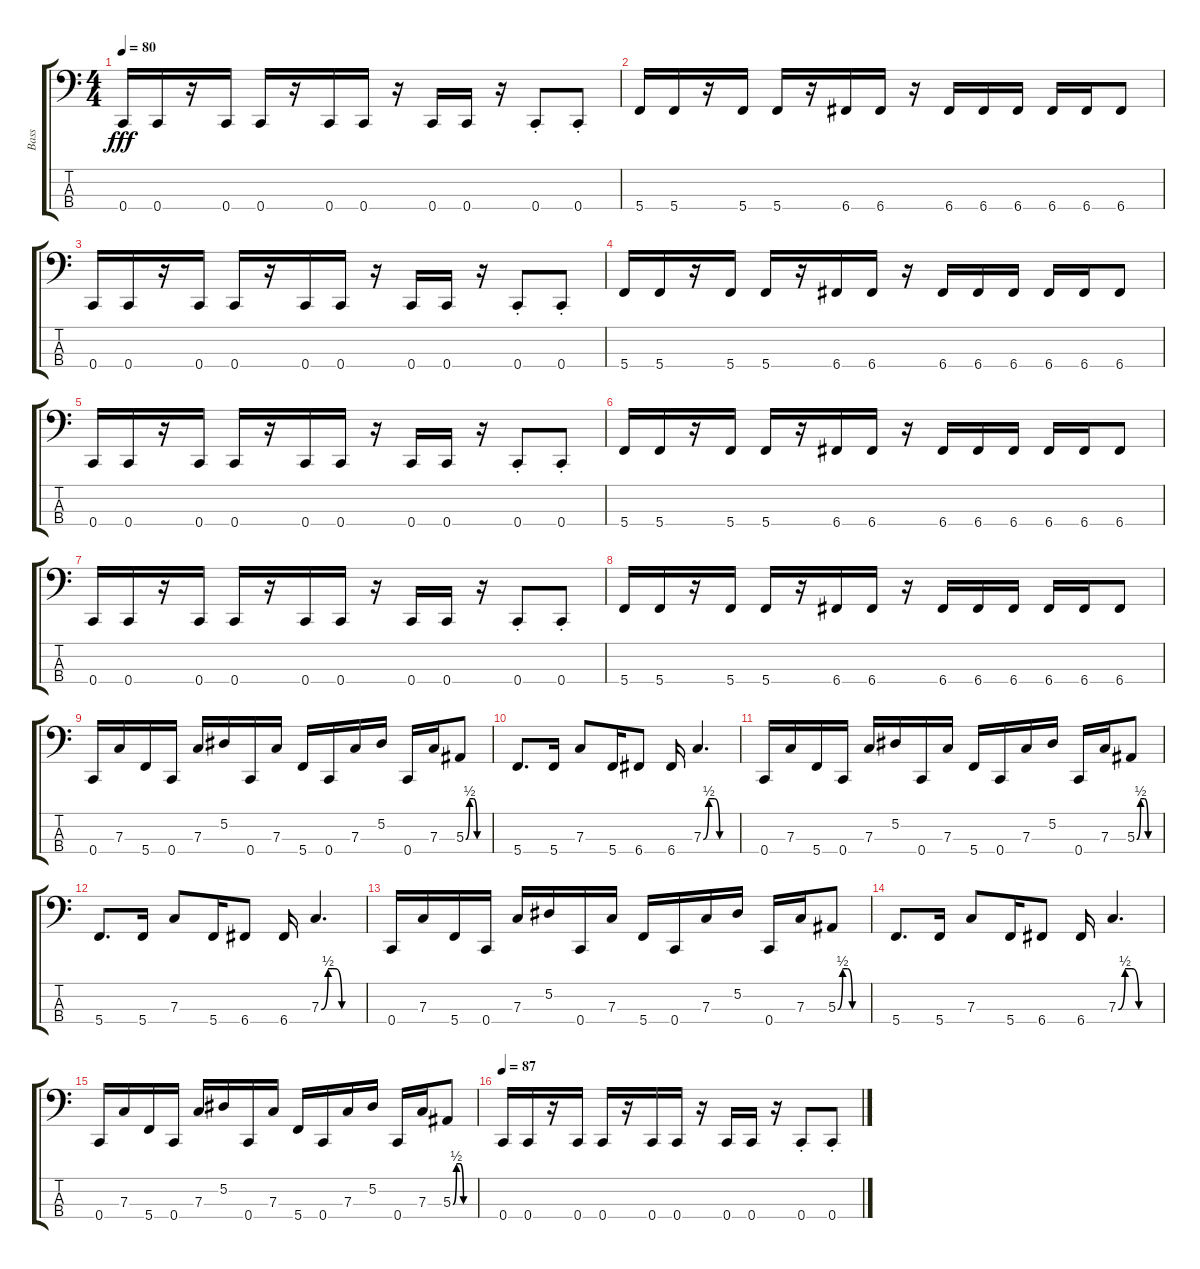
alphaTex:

\track ("Bass" "Bass") {instrument electricbassfinger}
\staff {score tabs}
\tuning (Eb2 Bb1 F1 C1) {hide}
\ts (4 4)
\tempo 80
\clef f4
\ks c
0.4.16{dy fff} 0.4.16 r.16 0.4.16 0.4.16 r.16 0.4.16 0.4.16 r.16 0.4.16 0.4.16 r.16 0.4{st}.8 0.4{st}.8 |
5.4.16 5.4.16 r.16 5.4.16 5.4.16 r.16 6.4.16 6.4.16 r.16 6.4.16 6.4.16 6.4.16 6.4.16 6.4.16 6.4.8 |
0.4.16 0.4.16 r.16 0.4.16 0.4.16 r.16 0.4.16 0.4.16 r.16 0.4.16 0.4.16 r.16 0.4{st}.8 0.4{st}.8 |
5.4.16 5.4.16 r.16 5.4.16 5.4.16 r.16 6.4.16 6.4.16 r.16 6.4.16 6.4.16 6.4.16 6.4.16 6.4.16 6.4.8 |
0.4.16 0.4.16 r.16 0.4.16 0.4.16 r.16 0.4.16 0.4.16 r.16 0.4.16 0.4.16 r.16 0.4{st}.8 0.4{st}.8 |
5.4.16 5.4.16 r.16 5.4.16 5.4.16 r.16 6.4.16 6.4.16 r.16 6.4.16 6.4.16 6.4.16 6.4.16 6.4.16 6.4.8 |
0.4.16 0.4.16 r.16 0.4.16 0.4.16 r.16 0.4.16 0.4.16 r.16 0.4.16 0.4.16 r.16 0.4{st}.8 0.4{st}.8 |
5.4.16 5.4.16 r.16 5.4.16 5.4.16 r.16 6.4.16 6.4.16 r.16 6.4.16 6.4.16 6.4.16 6.4.16 6.4.16 6.4.8 |
0.4.16 7.3.16 5.4.16 0.4.16 7.3.16 5.2.16 0.4.16 7.3.16 5.4.16 0.4.16 7.3.16 5.2.16 0.4.16 7.3.16 5.3{be (custom 0 0 10 2 20 2 30 0 60 0)}.8 |
5.4.8{d} 5.4.16 7.3.8 5.4.16 6.4.8 6.4.16 7.3{be (custom 0 0 10 2 20 2 30 0 60 0)}.4{d} |
0.4.16 7.3.16 5.4.16 0.4.16 7.3.16 5.2.16 0.4.16 7.3.16 5.4.16 0.4.16 7.3.16 5.2.16 0.4.16 7.3.16 5.3{be (custom 0 0 10 2 20 2 30 0 60 0)}.8 |
5.4.8{d} 5.4.16 7.3.8 5.4.16 6.4.8 6.4.16 7.3{be (custom 0 0 10 2 20 2 30 0 60 0)}.4{d} |
0.4.16 7.3.16 5.4.16 0.4.16 7.3.16 5.2.16 0.4.16 7.3.16 5.4.16 0.4.16 7.3.16 5.2.16 0.4.16 7.3.16 5.3{be (custom 0 0 10 2 20 2 30 0 60 0)}.8 |
5.4.8{d} 5.4.16 7.3.8 5.4.16 6.4.8 6.4.16 7.3{be (custom 0 0 10 2 20 2 30 0 60 0)}.4{d} |
0.4.16 7.3.16 5.4.16 0.4.16 7.3.16 5.2.16 0.4.16 7.3.16 5.4.16 0.4.16 7.3.16 5.2.16 0.4.16 7.3.16 5.3{be (custom 0 0 10 2 20 2 30 0 60 0)}.8 |
\tempo 87
0.4.16 0.4.16 r.16 0.4.16 0.4.16 r.16 0.4.16 0.4.16 r.16 0.4.16 0.4.16 r.16 0.4{st}.8 0.4{st}.8
